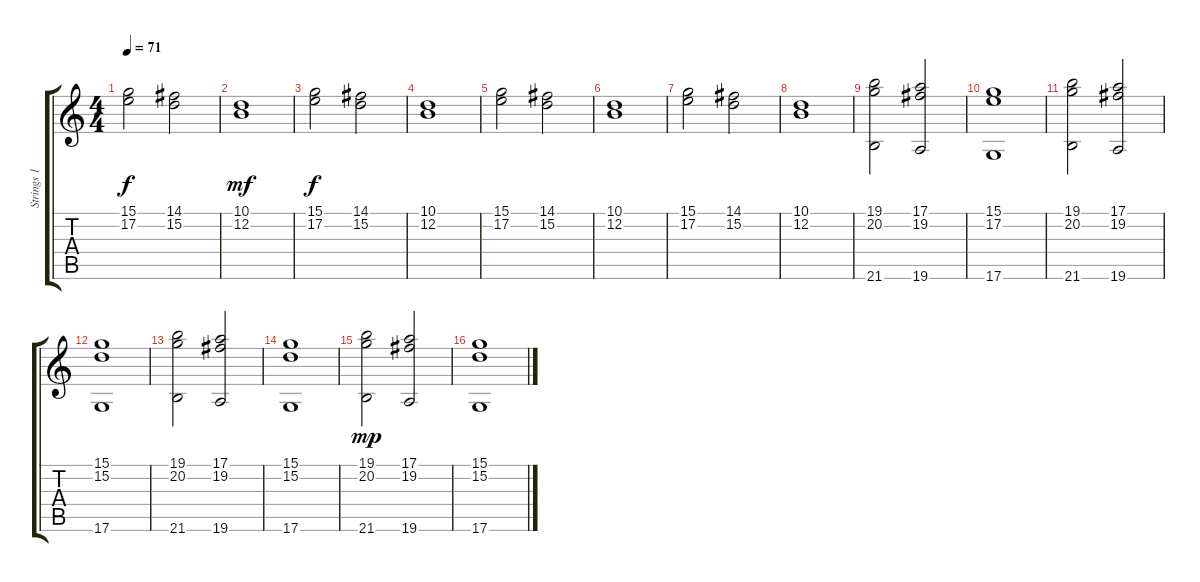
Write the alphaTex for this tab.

\track ("Strings 1" "Strings 1") {instrument stringensemble1}
\staff {score tabs}
\tuning (E4 B3 G3 D3 A2 D2) {hide}
\ts (4 4)
\tempo 71
\clef g2
\ks c
(15.1 17.2).2{dy f} (14.1 15.2).2 |
(10.1 12.2).1{dy mf} |
(15.1 17.2).2{dy f} (14.1 15.2).2 |
(10.1 12.2).1 |
(15.1 17.2).2 (14.1 15.2).2 |
(10.1 12.2).1 |
(15.1 17.2).2 (14.1 15.2).2 |
(10.1 12.2).1 |
(19.1 20.2 21.6).2{balance 8} (17.1 19.2 19.6).2 |
(15.1 17.2 17.6).1 |
(19.1 20.2 21.6).2 (17.1 19.2 19.6).2 |
(15.1 15.2 17.6).1 |
(19.1 20.2 21.6).2 (17.1 19.2 19.6).2 |
(15.1 15.2 17.6).1 |
(19.1 20.2 21.6).2{dy mp} (17.1 19.2 19.6).2 |
(15.1 15.2 17.6).1
